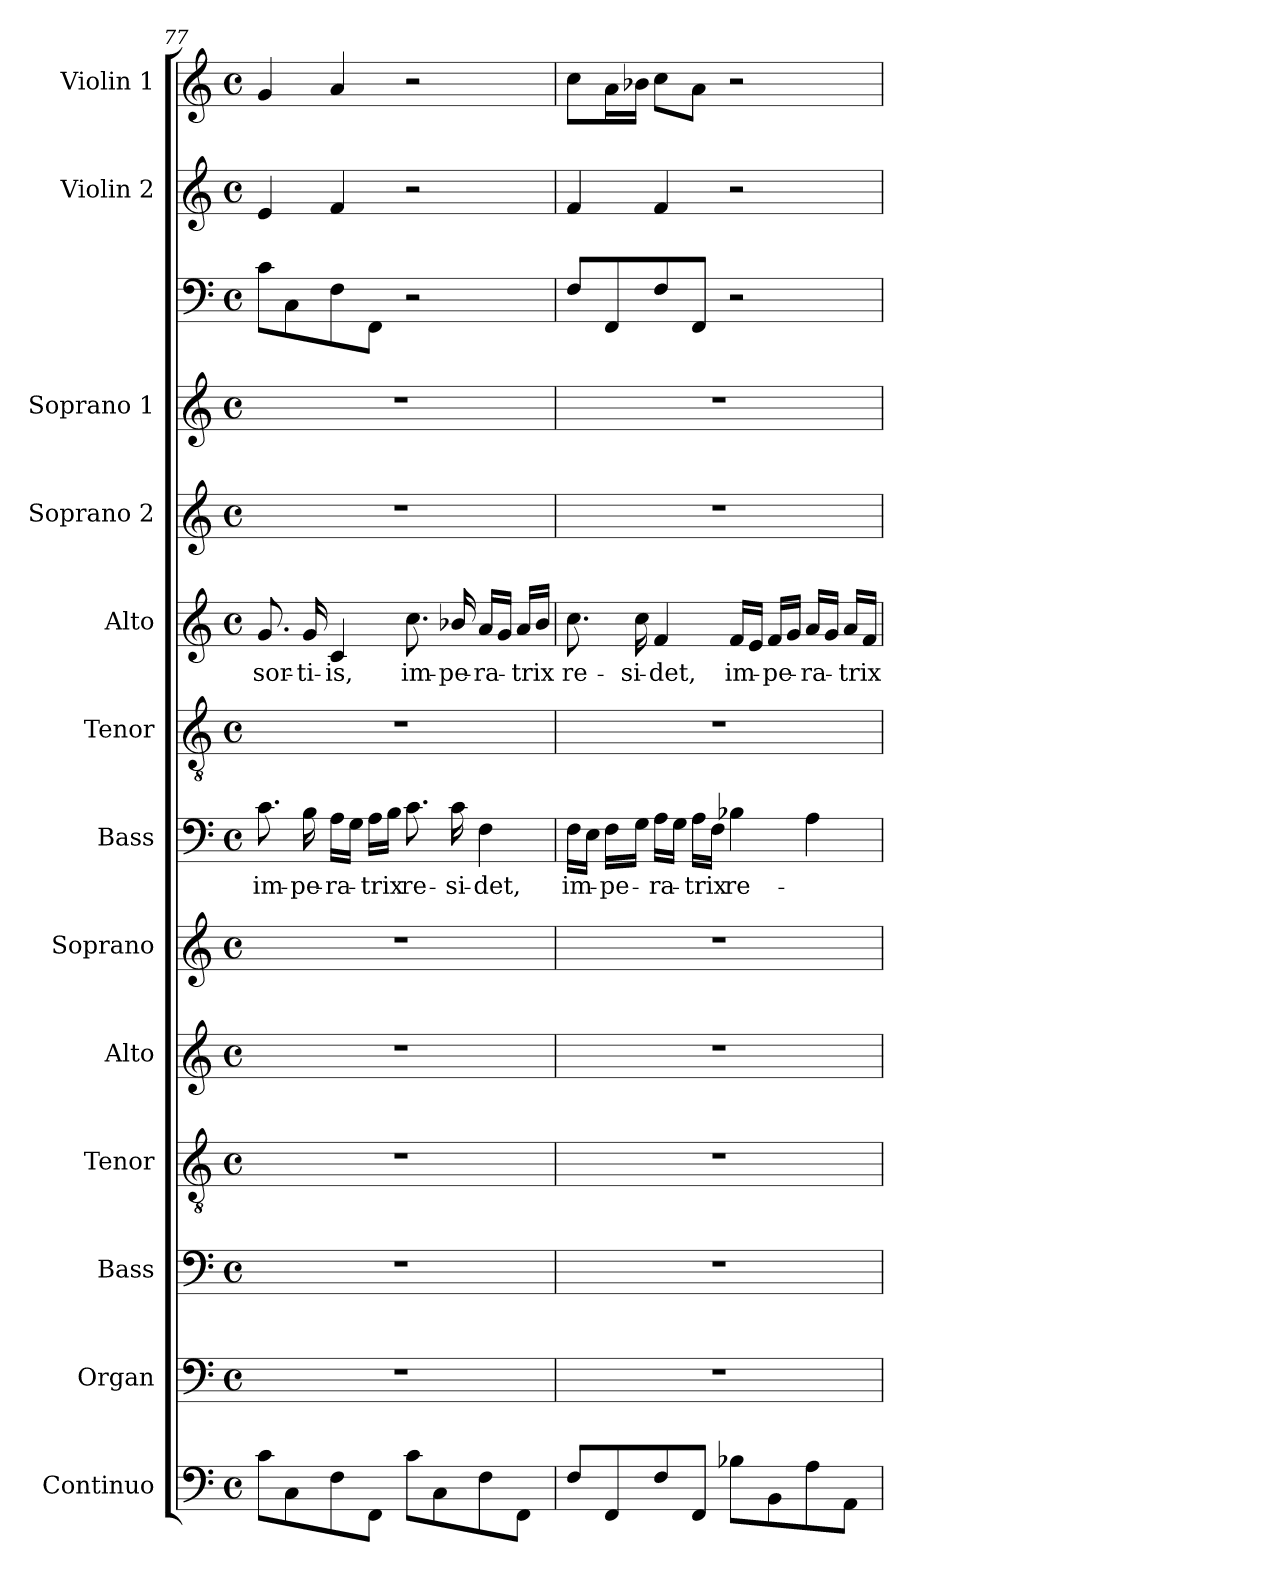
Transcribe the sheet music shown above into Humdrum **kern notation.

**kern	**kern	**kern	**kern	**kern	**kern	**kern	**text	**kern	**kern	**text	**kern	**kern	**kern	**kern	**kern
*part14	*part13	*part12	*part11	*part10	*part9	*part8	*part8	*part7	*part6	*part6	*part5	*part4	*part3	*part2	*part1
*staff14	*staff13	*staff12	*staff11	*staff10	*staff9	*staff8	*staff8	*staff7	*staff6	*staff6	*staff5	*staff4	*staff3	*staff2	*staff1
*I"Continuo	*I"Organ	*I"Bass	*I"Tenor	*I"Alto	*I"Soprano	*I"Bass	*	*I"Tenor	*I"Alto	*	*I"Soprano 2	*I"Soprano 1	*I""Acc. to violins"	*I"Violin 2	*I"Violin 1
*I'Cont.	*I'Org.	*I'B.	*I'T.	*I'A.	*I'S.	*I'B.	*	*I'T.	*I'A.	*	*I'S2.	*I'S1.	*I'Ac to violins.	*I'Vln. 2	*I'Vln. 1
*clefF4	*clefF4	*clefF4	*clefGv2	*clefG2	*clefG2	*clefF4	*	*clefGv2	*clefG2	*	*clefG2	*clefG2	*clefF4	*clefG2	*clefG2
*	*	*	*ITrd7c12	*	*	*	*	*ITrd7c12	*	*	*	*	*	*	*
*k[]	*k[]	*k[]	*k[]	*k[]	*k[]	*k[]	*	*k[]	*k[]	*	*k[]	*k[]	*k[]	*k[]	*k[]
*C:	*C:	*C:	*C:	*C:	*C:	*C:	*	*C:	*C:	*	*C:	*C:	*C:	*C:	*C:
*M4/4	*M4/4	*M4/4	*M4/4	*M4/4	*M4/4	*M4/4	*	*M4/4	*M4/4	*	*M4/4	*M4/4	*M4/4	*M4/4	*M4/4
*met(c)	*met(c)	*met(c)	*met(c)	*met(c)	*met(c)	*met(c)	*	*met(c)	*met(c)	*	*met(c)	*met(c)	*met(c)	*met(c)	*met(c)
=77	=77	=77	=77	=77	=77	=77	=77	=77	=77	=77	=77	=77	=77	=77	=77
!	!	!	!	!	!	!	!LO:LY:b:color=#000000	!	!	!	!	!	!	!	!
!	!	!	!	!	!	!	!	!	!	!LO:LY:b:color=#000000	!	!	!	!	!
8ci\L	1r	1r	1r	1r	1r	8.ci\	im-	1r	8.gi/	-sor-	1r	1r	8ci\L	4ei/	4gi/
8Ci\	.	.	.	.	.	.	.	.	.	.	.	.	8Ci\	.	.
!	!	!	!	!	!	!	!LO:LY:b:color=#000000	!	!	!	!	!	!	!	!
!	!	!	!	!	!	!	!	!	!	!LO:LY:b:color=#000000	!	!	!	!	!
.	.	.	.	.	.	16Bi\	-pe-	.	16gi/	-ti-	.	.	.	.	.
!	!	!	!	!	!	!	!LO:LY:b:color=#000000	!	!	!	!	!	!	!	!
!	!	!	!	!	!	!	!	!	!	!LO:LY:b:color=#000000	!	!	!	!	!
8Fi\	.	.	.	.	.	16Ai\LL	-ra-	.	4ci/	-is,	.	.	8Fi\	4fi/	4ai/
.	.	.	.	.	.	16Gi\JJ	.	.	.	.	.	.	.	.	.
!	!	!	!	!	!	!	!LO:LY:b:color=#000000	!	!	!	!	!	!	!	!
8FFi\J	.	.	.	.	.	16Ai\LL	-trix	.	.	.	.	.	8FFi\J	.	.
.	.	.	.	.	.	16Bi\JJ	.	.	.	.	.	.	.	.	.
!	!	!	!	!	!	!	!LO:LY:b:color=#000000	!	!	!	!	!	!	!	!
!	!	!	!	!	!	!	!	!	!	!LO:LY:b:color=#000000	!	!	!	!	!
8ci\L	.	.	.	.	.	8.ci\	re-	.	8.cci\	im-	.	.	2r	2r	2r
8Ci\	.	.	.	.	.	.	.	.	.	.	.	.	.	.	.
!	!	!	!	!	!	!	!LO:LY:b:color=#000000	!	!	!	!	!	!	!	!
!	!	!	!	!	!	!	!	!	!	!LO:LY:b:color=#000000	!	!	!	!	!
.	.	.	.	.	.	16ci\	-si-	.	16b-i/	-pe-	.	.	.	.	.
!	!	!	!	!	!	!	!LO:LY:b:color=#000000	!	!	!	!	!	!	!	!
!	!	!	!	!	!	!	!	!	!	!LO:LY:b:color=#000000	!	!	!	!	!
8Fi\	.	.	.	.	.	4Fi\	-det,	.	16ai/LL	-ra-	.	.	.	.	.
.	.	.	.	.	.	.	.	.	16gi/JJ	.	.	.	.	.	.
!	!	!	!	!	!	!	!	!	!	!LO:LY:b:color=#000000	!	!	!	!	!
8FFi\J	.	.	.	.	.	.	.	.	16ai/LL	-trix	.	.	.	.	.
.	.	.	.	.	.	.	.	.	16b-i/JJ	.	.	.	.	.	.
=78	=78	=78	=78	=78	=78	=78	=78	=78	=78	=78	=78	=78	=78	=78	=78
!	!	!	!	!	!	!	!LO:LY:b:color=#000000	!	!	!	!	!	!	!	!
!	!	!	!	!	!	!	!	!	!	!LO:LY:b:color=#000000	!	!	!	!	!
8Fi/L	1r	1r	1r	1r	1r	16Fi\LL	im-	1r	8.cci\	re-	1r	1r	8Fi/L	4fi/	8cci\L
.	.	.	.	.	.	16Ei\JJ	.	.	.	.	.	.	.	.	.
!	!	!	!	!	!	!	!LO:LY:b:color=#000000	!	!	!	!	!	!	!	!
8FFi/	.	.	.	.	.	16Fi\LL	-pe-	.	.	.	.	.	8FFi/	.	16ai\L
!	!	!	!	!	!	!	!	!	!	!LO:LY:b:color=#000000	!	!	!	!	!
.	.	.	.	.	.	16Gi\JJ	.	.	16cci\	-si-	.	.	.	.	16b-i\JJ
!	!	!	!	!	!	!	!LO:LY:b:color=#000000	!	!	!	!	!	!	!	!
!	!	!	!	!	!	!	!	!	!	!LO:LY:b:color=#000000	!	!	!	!	!
8Fi/	.	.	.	.	.	16Ai\LL	-ra-	.	4fi/	-det,	.	.	8Fi/	4fi/	8cci\L
.	.	.	.	.	.	16Gi\JJ	.	.	.	.	.	.	.	.	.
!	!	!	!	!	!	!	!LO:LY:b:color=#000000	!	!	!	!	!	!	!	!
8FFi/J	.	.	.	.	.	16Ai\LL	-trix	.	.	.	.	.	8FFi/J	.	8ai\J
.	.	.	.	.	.	16Fi\JJ	.	.	.	.	.	.	.	.	.
!	!	!	!	!	!	!	!LO:LY:b:color=#000000	!	!	!	!	!	!	!	!
!	!	!	!	!	!	!	!	!	!	!LO:LY:b:color=#000000	!	!	!	!	!
8B-Xi\L	.	.	.	.	.	4B-i\	re-	.	16fi/LL	im-	.	.	2r	2r	2r
.	.	.	.	.	.	.	.	.	16ei/JJ	.	.	.	.	.	.
!	!	!	!	!	!	!	!	!	!	!LO:LY:b:color=#000000	!	!	!	!	!
8BBi\	.	.	.	.	.	.	.	.	16fi/LL	-pe-	.	.	.	.	.
.	.	.	.	.	.	.	.	.	16gi/JJ	.	.	.	.	.	.
!	!	!	!	!	!	!	!	!	!	!LO:LY:b:color=#000000	!	!	!	!	!
8Ai\	.	.	.	.	.	4Ai\	.	.	16ai/LL	-ra-	.	.	.	.	.
.	.	.	.	.	.	.	.	.	16gi/JJ	.	.	.	.	.	.
!	!	!	!	!	!	!	!	!	!	!LO:LY:b:color=#000000	!	!	!	!	!
8AAi\J	.	.	.	.	.	.	.	.	16ai/LL	-trix	.	.	.	.	.
.	.	.	.	.	.	.	.	.	16fi/JJ	.	.	.	.	.	.
=	=	=	=	=	=	=	=	=	=	=	=	=	=	=	=
*-	*-	*-	*-	*-	*-	*-	*-	*-	*-	*-	*-	*-	*-	*-	*-
